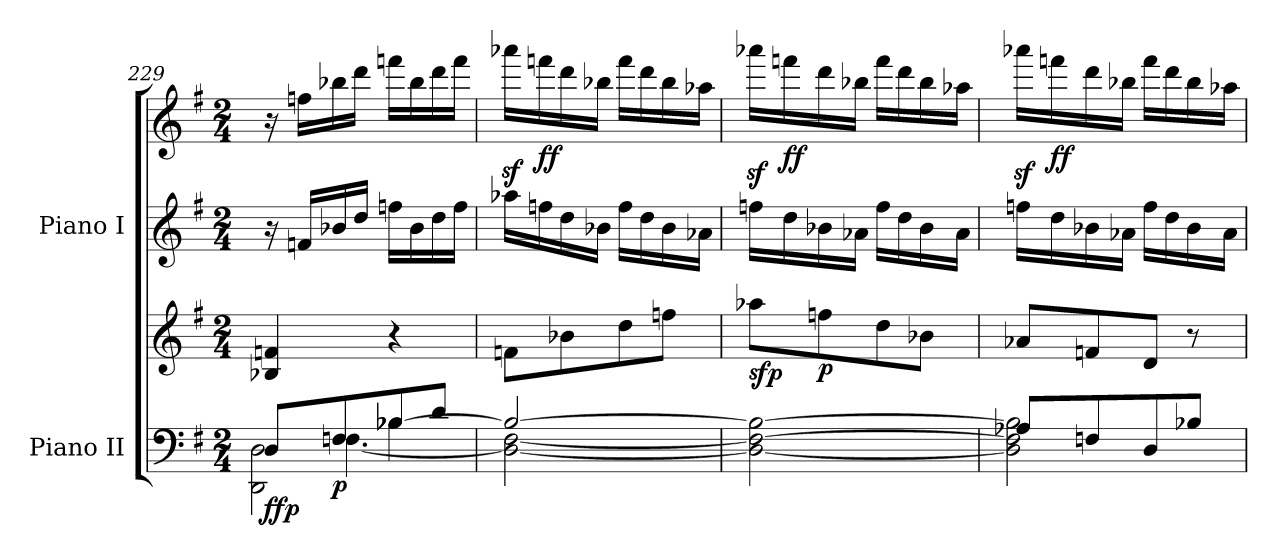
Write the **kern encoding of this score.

**kern	**kern	**dynam	**kern	**kern	**dynam
*part2	*part2	*part2	*part1	*part1	*part1
*staff4	*staff3	*staff3/4	*staff2	*staff1	*staff1/2
*I"Piano II	*	*	*I"Piano I	*	*
*I'Pno. II	*	*	*I'Pno. I	*	*
*clefF4	*clefG2	*	*clefG2	*clefG2	*
*k[f#]	*k[f#]	*	*k[f#]	*k[f#]	*
*M2/4	*M2/4	*	*M2/4	*M2/4	*
=229	=229	=229	=229	=229	=229
*^	*	*	*	*	*
*	*^	*	*	*	*	*
*	*	*^	*	*	*	*	*
!	!	!	!	!	!LO:DY:b=2	!	!	!
!	!	!	!	!	!LO:DY:n=1:b	!	!	!
8D!/L	2DD!\ 2D!\	4rAyy	8rEEyy	4B-X!/ 4fn!/	f fp	16r	16r	.
.	.	.	.	.	.	16fn/LL	16ffn\LL	.
!	!	!	!	!	!LO:DY:n=2:b=2	!	!	!
8Fn!/	.	.	[4.F!\	.	p	16b-X/	16bb-X\	.
.	.	.	.	.	.	16dd/JJ	16ddd\JJ	.
8B-X!/	.	[4B-!\	.	4r	.	16ffn\LL	16fffn\LL	.
.	.	.	.	.	.	16b-\	16bb-\	.
8d!/J	.	.	.	.	.	16dd\	16ddd\	.
.	.	.	.	.	.	16ff\JJ	16fff\JJ	.
*	*v	*v	*v	*	*	*	*	*
=230	=230	=230	=230	=230	=230	=230
2B-!/_	[2D!\ 2F!\_	8fn!\L	.	16aa-X\LL	16aaa-Xz<\LL	.
!	!	!	!	!	!	!LO:DY:b
.	.	.	.	16ffn\	16fffn\	ff
.	.	8b-X!\	.	16dd\	16ddd\	.
.	.	.	.	16b-X\JJ	16bb-X\JJ	.
.	.	8dd!\	.	16ff\LL	16fff\LL	.
.	.	.	.	16dd\	16ddd\	.
.	.	8ffn!\J	.	16b-\	16bb-\	.
.	.	.	.	16a-X\JJ	16aa-X\JJ	.
*v	*v	*	*	*	*	*
!!LO:LB:g=z
=231	=231	=231	=231	=231	=231
!	!	!LO:DY:b	!	!	!
2D!\_ 2F!\_ 2B-!\_	8aa-X!\L	sfp	16ffn\LL	16aaa-Xz<\LL	.
!	!	!	!	!	!LO:DY:b
.	.	.	16dd\	16fffn\	ff
!	!	!LO:DY:b	!	!	!
.	8ffn!\	p	16b-X\	16ddd\	.
.	.	.	16a-X\JJ	16bb-X\JJ	.
.	8dd!\	.	16ff\LL	16fff\LL	.
.	.	.	16dd\	16ddd\	.
.	8b-X!\J	.	16b-\	16bb-\	.
.	.	.	16a-\JJ	16aa-X\JJ	.
=232	=232	=232	=232	=232	=232
*^	*	*	*	*	*
8A-X!/L	2D!\] 2F!\] 2B-!\]	8a-X!/L	.	16ffn\LL	16aaa-Xz<\LL	.
!	!	!	!	!	!	!LO:DY:b
.	.	.	.	16dd\	16fffn\	ff
8Fn!/	.	8fn!/	.	16b-X\	16ddd\	.
.	.	.	.	16a-X\JJ	16bb-X\JJ	.
8D!/	.	8d!/J	.	16ff\LL	16fff\LL	.
.	.	.	.	16dd\	16ddd\	.
8B-X!/J	.	8r	.	16b-\	16bb-\	.
.	.	.	.	16a-\JJ	16aa-X\JJ	.
*v	*v	*	*	*	*	*
=	=	=	=	=	=
*-	*-	*-	*-	*-	*-
